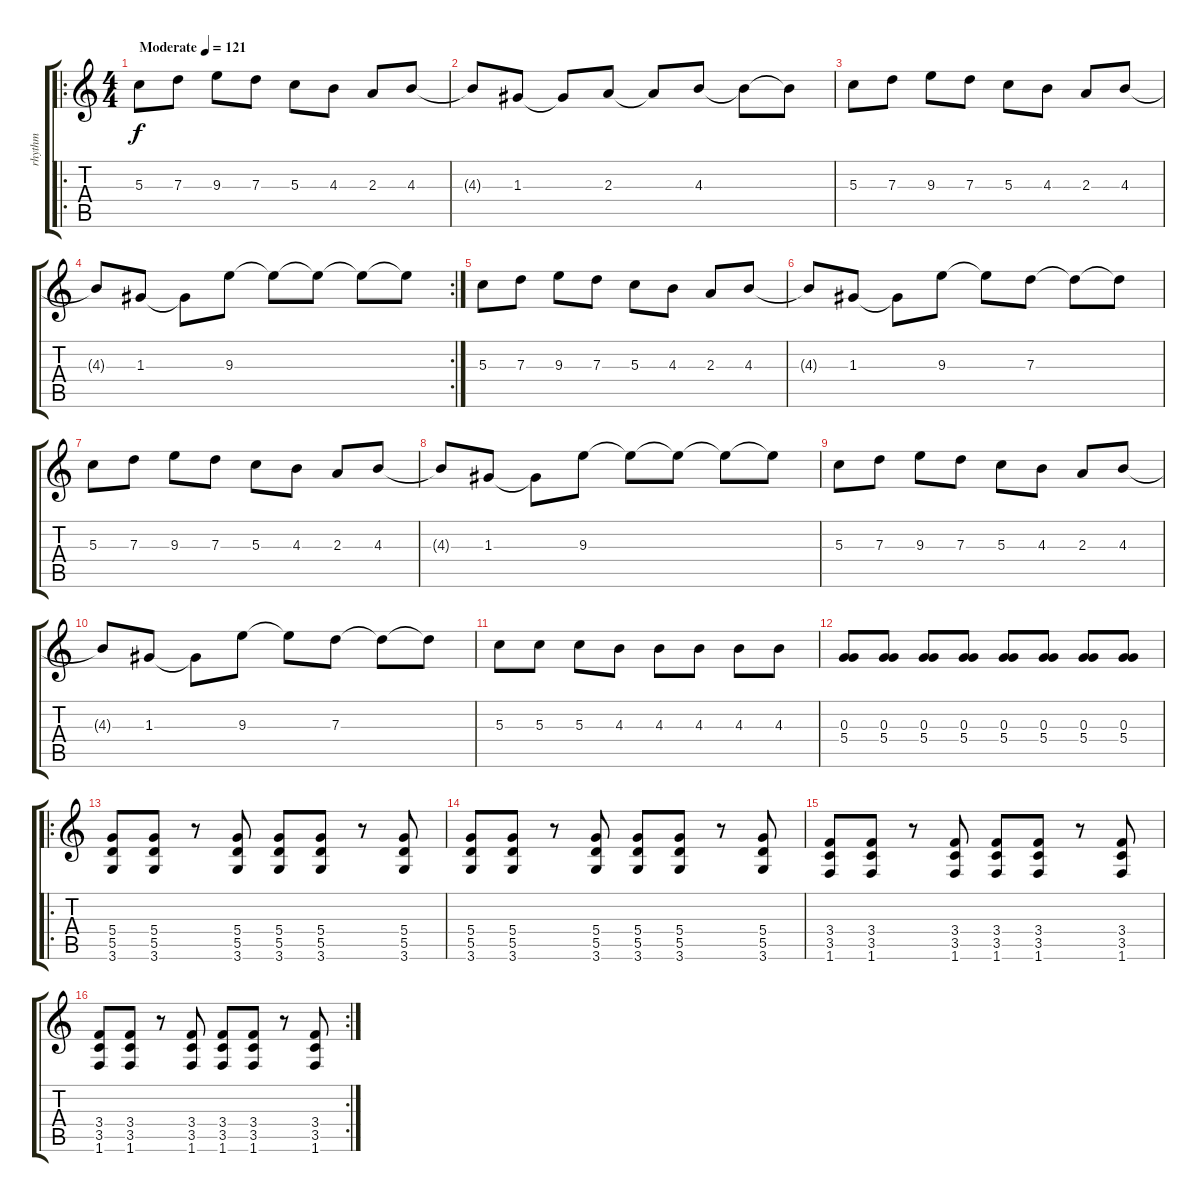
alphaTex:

\track ("rhythm" "rhythm") {instrument overdrivenguitar}
\staff {score tabs}
\tuning (E4 B3 G3 D3 A2 E2) {hide}
\ro
\ts (4 4)
\tempo (121 "Moderate")
\clef g2
\ks c
5.3.8{dy f instrument overdrivenguitar} 7.3.8 9.3.8 7.3.8 5.3.8 4.3.8 2.3.8 4.3.8 |
4.3{t}.8 1.3.8 1.3{t}.8 2.3.8 2.3{t}.8 4.3.8 4.3{t}.8 4.3{t}.8 |
5.3.8 7.3.8 9.3.8 7.3.8 5.3.8 4.3.8 2.3.8 4.3.8 |
\rc 2
4.3{t}.8 1.3.8 1.3{t}.8 9.3.8 9.3{t}.8 9.3{t}.8 9.3{t}.8 9.3{t}.8 |
5.3.8 7.3.8 9.3.8 7.3.8 5.3.8 4.3.8 2.3.8 4.3.8 |
4.3{t}.8 1.3.8 1.3{t}.8 9.3.8 9.3{t}.8 7.3.8 7.3{t}.8 7.3{t}.8 |
5.3.8 7.3.8 9.3.8 7.3.8 5.3.8 4.3.8 2.3.8 4.3.8 |
4.3{t}.8 1.3.8 1.3{t}.8 9.3.8 9.3{t}.8 9.3{t}.8 9.3{t}.8 9.3{t}.8 |
5.3.8 7.3.8 9.3.8 7.3.8 5.3.8 4.3.8 2.3.8 4.3.8 |
4.3{t}.8 1.3.8 1.3{t}.8 9.3.8 9.3{t}.8 7.3.8 7.3{t}.8 7.3{t}.8 |
5.3.8 5.3.8 5.3.8 4.3.8 4.3.8 4.3.8 4.3.8 4.3.8 |
(0.3 5.4).8 (0.3 5.4).8 (0.3 5.4).8 (0.3 5.4).8 (0.3 5.4).8 (0.3 5.4).8 (0.3 5.4).8 (0.3 5.4).8 |
\ro
(5.4 5.5 3.6).8 (5.4 5.5 3.6).8 r.8 (5.4 5.5 3.6).8 (5.4 5.5 3.6).8 (5.4 5.5 3.6).8 r.8 (5.4 5.5 3.6).8 |
(5.4 5.5 3.6).8 (5.4 5.5 3.6).8 r.8 (5.4 5.5 3.6).8 (5.4 5.5 3.6).8 (5.4 5.5 3.6).8 r.8 (5.4 5.5 3.6).8 |
(3.4 3.5 1.6).8 (3.4 3.5 1.6).8 r.8 (3.4 3.5 1.6).8 (3.4 3.5 1.6).8 (3.4 3.5 1.6).8 r.8 (3.4 3.5 1.6).8 |
\rc 2
(3.4 3.5 1.6).8 (3.4 3.5 1.6).8 r.8 (3.4 3.5 1.6).8 (3.4 3.5 1.6).8 (3.4 3.5 1.6).8 r.8 (3.4 3.5 1.6).8
